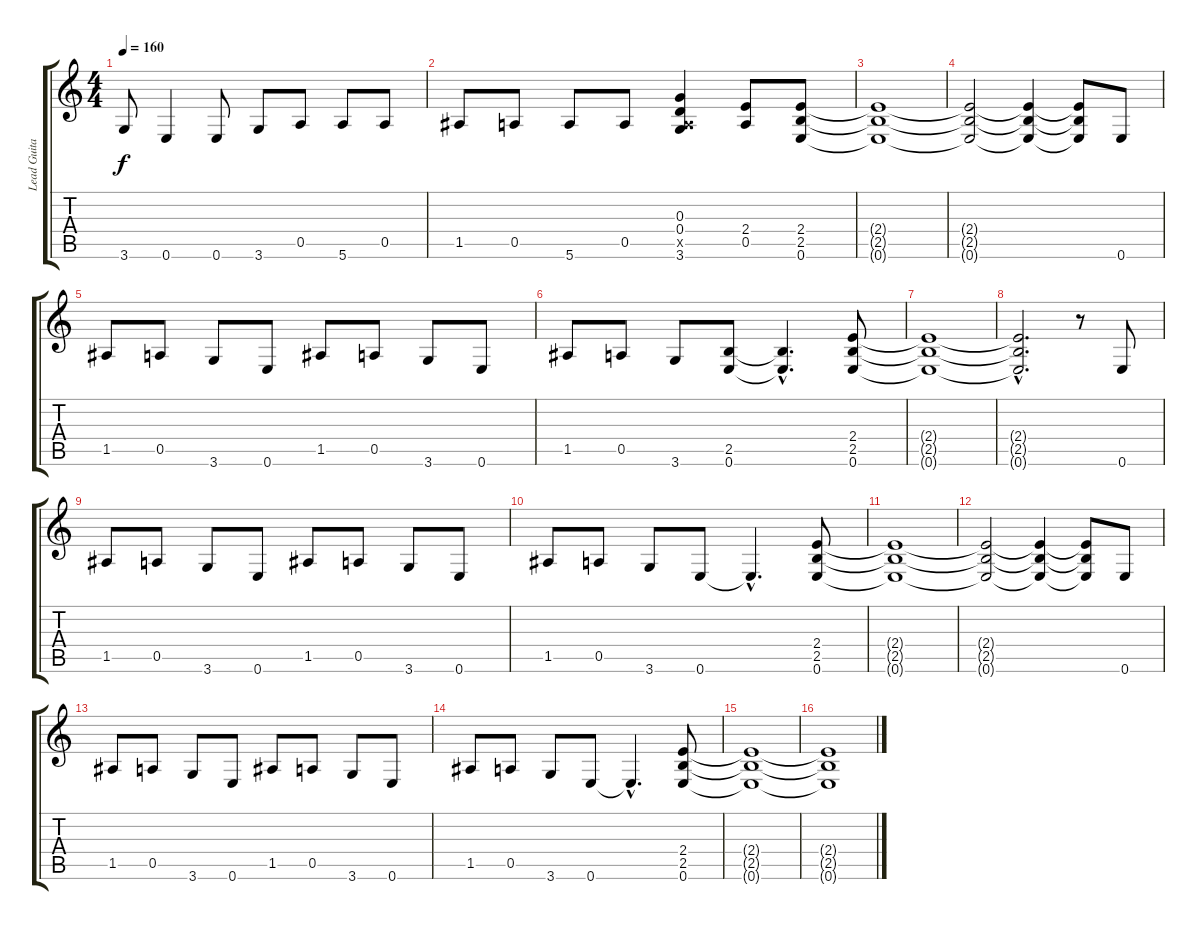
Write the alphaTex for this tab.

\track ("Lead Guitar" "Lead Guita") {instrument overdrivenguitar}
\staff {score tabs}
\tuning (E4 B3 G3 D3 A2 E2) {hide}
\ts (4 4)
\tempo 160
\clef g2
\ks c
3.6.8{dy f} 0.6.4 0.6.8 3.6.8 0.5.8 5.6.8 0.5.8 |
1.5.8 0.5.8 5.6.8 0.5.8 (0.3 0.4 0.5{x} 3.6).4 (2.4 0.5).8 (2.4 2.5 0.6).8 |
(2.4{t} 2.5{t} 0.6{t}).1 |
(2.4{t} 2.5{t} 0.6{t}).2 (2.4{t} 2.5{t} 0.6{t}).4 (2.4{t} 2.5{t} 0.6{t}).8 0.6.8 |
1.5.8 0.5.8 3.6.8 0.6.8 1.5.8 0.5.8 3.6.8 0.6.8 |
1.5.8 0.5.8 3.6.8 (2.5 0.6).8 (2.5{hac t} 0.6{hac t}).4{d} (2.4 2.5 0.6).8 |
(2.4{t} 2.5{t} 0.6{t}).1 |
(2.4{hac t} 2.5{hac t} 0.6{hac t}).2{d} r.8 0.6.8 |
1.5.8 0.5.8 3.6.8 0.6.8 1.5.8 0.5.8 3.6.8 0.6.8 |
1.5.8 0.5.8 3.6.8 0.6.8 0.6{hac t}.4{d} (2.4 2.5 0.6).8 |
(2.4{t} 2.5{t} 0.6{t}).1 |
(2.4{t} 2.5{t} 0.6{t}).2 (2.4{t} 2.5{t} 0.6{t}).4 (2.4{t} 2.5{t} 0.6{t}).8 0.6.8 |
1.5.8 0.5.8 3.6.8 0.6.8 1.5.8 0.5.8 3.6.8 0.6.8 |
1.5.8 0.5.8 3.6.8 0.6.8 0.6{hac t}.4{d} (2.4 2.5 0.6).8 |
(2.4{t} 2.5{t} 0.6{t}).1 |
(2.4{t} 2.5{t} 0.6{t}).1
